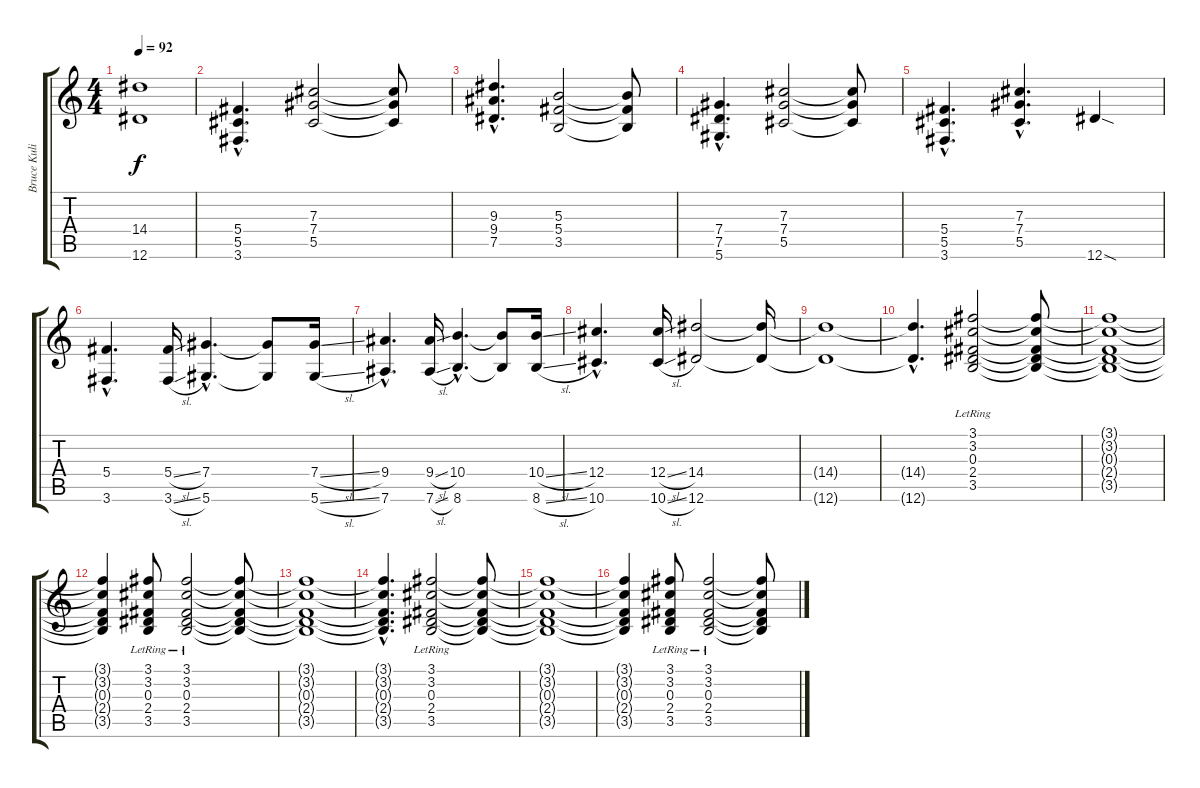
\track ("Bruce Kulick" "Bruce Kuli") {instrument overdrivenguitar}
\staff {score tabs}
\tuning (Eb4 Bb3 Gb3 Db3 Ab2 Eb2) {hide}
\ts (4 4)
\tempo 92
\clef g2
\ks c
(14.4{t} 12.6{t}).1{dy f} |
(5.4{hac} 5.5{hac} 3.6{hac}).4{d} (7.3 7.4 5.5).2 (7.3{t} 7.4{t} 5.5{t}).8 |
(9.3{hac} 9.4{hac} 7.5{hac}).4{d} (5.3 5.4 3.5).2 (5.3{t} 5.4{t} 3.5{t}).8 |
(7.4{hac} 7.5{hac} 5.6{hac}).4{d} (7.3 7.4 5.5).2 (7.3{t} 7.4{t} 5.5{t}).8 |
(5.4{hac} 5.5{hac} 3.6{hac}).4{d} (7.3{hac} 7.4{hac} 5.5{hac}).4{d} 12.6{sod}.4 |
(5.4{hac} 3.6{hac}).4{d} (5.4{sl} 3.6{sl}).16 (7.4{hac} 5.6{hac}).4{d} (7.4{t} 5.6{t}).8 (7.4{sl} 5.6{sl}).16 |
(9.4{hac} 7.6{hac}).4{d} (9.4{sl} 7.6{sl}).16 (10.4{hac} 8.6{hac}).4{d} (10.4{t} 8.6{t}).8 (10.4{sl} 8.6{sl}).16 |
(12.4{hac} 10.6{hac}).4{d} (12.4{sl} 10.6{sl}).16 (14.4 12.6).2 (14.4{t} 12.6{t}).16 |
(14.4{t} 12.6{t}).1 |
(14.4{hac t} 12.6{hac t}).4{d} (3.1{lr} 3.2{lr} 0.3{lr} 2.4{lr} 3.5{lr}).2 (3.1{t} 3.2{t} 0.3{t} 2.4{t} 3.5{t}).8 |
(3.1{t} 3.2{t} 0.3{t} 2.4{t} 3.5{t}).1 |
(3.1{t} 3.2{t} 0.3{t} 2.4{t} 3.5{t}).4 (3.1{lr} 3.2{lr} 0.3{lr} 2.4{lr} 3.5{lr}).8 (3.1{lr} 3.2{lr} 0.3{lr} 2.4{lr} 3.5{lr}).2 (3.1{t} 3.2{t} 0.3{t} 2.4{t} 3.5{t}).8 |
(3.1{t} 3.2{t} 0.3{t} 2.4{t} 3.5{t}).1 |
(3.1{hac t} 3.2{hac t} 0.3{hac t} 2.4{hac t} 3.5{hac t}).4{d} (3.1{lr} 3.2{lr} 0.3{lr} 2.4{lr} 3.5{lr}).2 (3.1{t} 3.2{t} 0.3{t} 2.4{t} 3.5{t}).8 |
(3.1{t} 3.2{t} 0.3{t} 2.4{t} 3.5{t}).1 |
(3.1{t} 3.2{t} 0.3{t} 2.4{t} 3.5{t}).4 (3.1{lr} 3.2{lr} 0.3{lr} 2.4{lr} 3.5{lr}).8 (3.1{lr} 3.2{lr} 0.3{lr} 2.4{lr} 3.5{lr}).2 (3.1{t} 3.2{t} 0.3{t} 2.4{t} 3.5{t}).8
